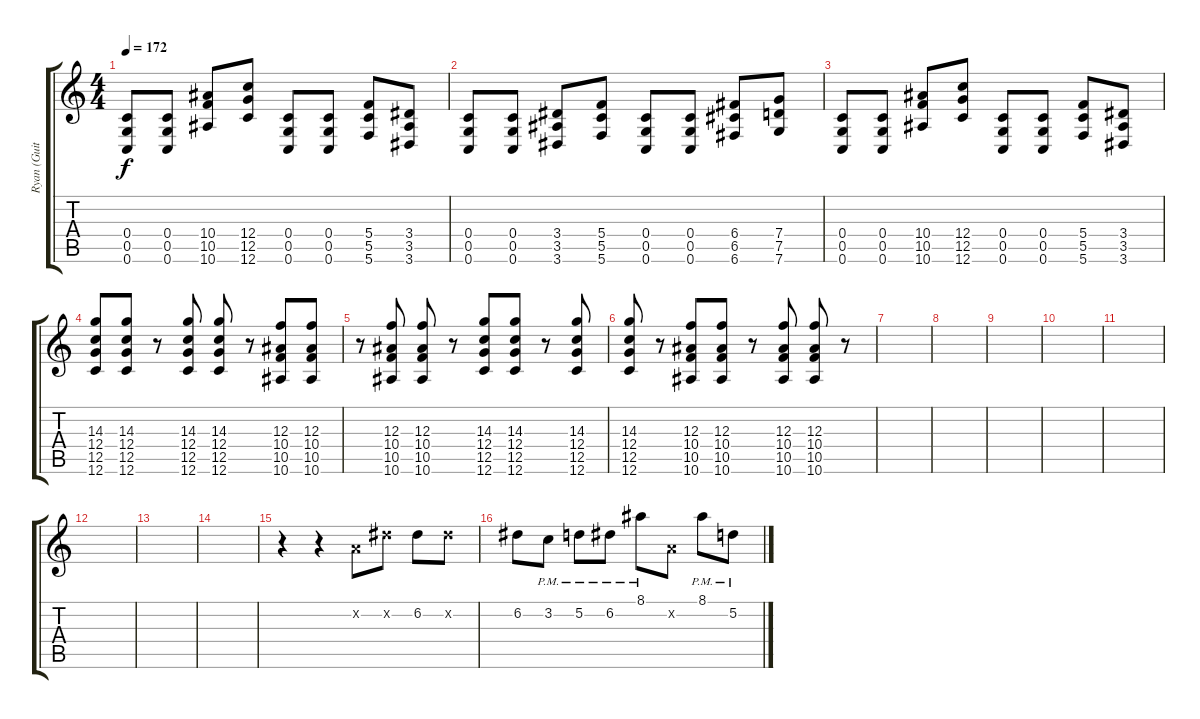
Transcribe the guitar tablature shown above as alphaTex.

\track ("Ryan (Guitarra 2)" "Ryan (Guit") {instrument distortionguitar}
\staff {score tabs}
\tuning (D4 A3 F3 C3 G2 C2) {hide}
\ts (4 4)
\tempo 172
\clef g2
\ks c
(0.4 0.5 0.6).8{dy f} (0.4 0.5 0.6).8 (10.4 10.5 10.6).8 (12.4 12.5 12.6).8 (0.4 0.5 0.6).8 (0.4 0.5 0.6).8 (5.4 5.5 5.6).8 (3.4 3.5 3.6).8 |
(0.4 0.5 0.6).8 (0.4 0.5 0.6).8 (3.4 3.5 3.6).8 (5.4 5.5 5.6).8 (0.4 0.5 0.6).8 (0.4 0.5 0.6).8 (6.4 6.5 6.6).8 (7.4 7.5 7.6).8 |
(0.4 0.5 0.6).8 (0.4 0.5 0.6).8 (10.4 10.5 10.6).8 (12.4 12.5 12.6).8 (0.4 0.5 0.6).8 (0.4 0.5 0.6).8 (5.4 5.5 5.6).8 (3.4 3.5 3.6).8 |
(14.3 12.4 12.5 12.6).8 (14.3 12.4 12.5 12.6).8 r.8 (14.3 12.4 12.5 12.6).8 (14.3 12.4 12.5 12.6).8 r.8 (12.3 10.4 10.5 10.6).8 (12.3 10.4 10.5 10.6).8 |
r.8 (12.3 10.4 10.5 10.6).8 (12.3 10.4 10.5 10.6).8 r.8 (14.3 12.4 12.5 12.6).8 (14.3 12.4 12.5 12.6).8 r.8 (14.3 12.4 12.5 12.6).8 |
(14.3 12.4 12.5 12.6).8 r.8 (12.3 10.4 10.5 10.6).8 (12.3 10.4 10.5 10.6).8 r.8 (12.3 10.4 10.5 10.6).8 (12.3 10.4 10.5 10.6).8 r.8 |
|
|
|
|
|
|
|
|
r.4 r.4 0.2{x}.8{volume 5 instrument distortionguitar} 6.2{x}.8 6.2.8 6.2{x}.8 |
6.2.8 3.2{pm}.8 5.2{pm}.8 6.2{pm}.8 8.1{pm}.8 0.2{x}.8 8.1{pm}.8 5.2{pm}.8
